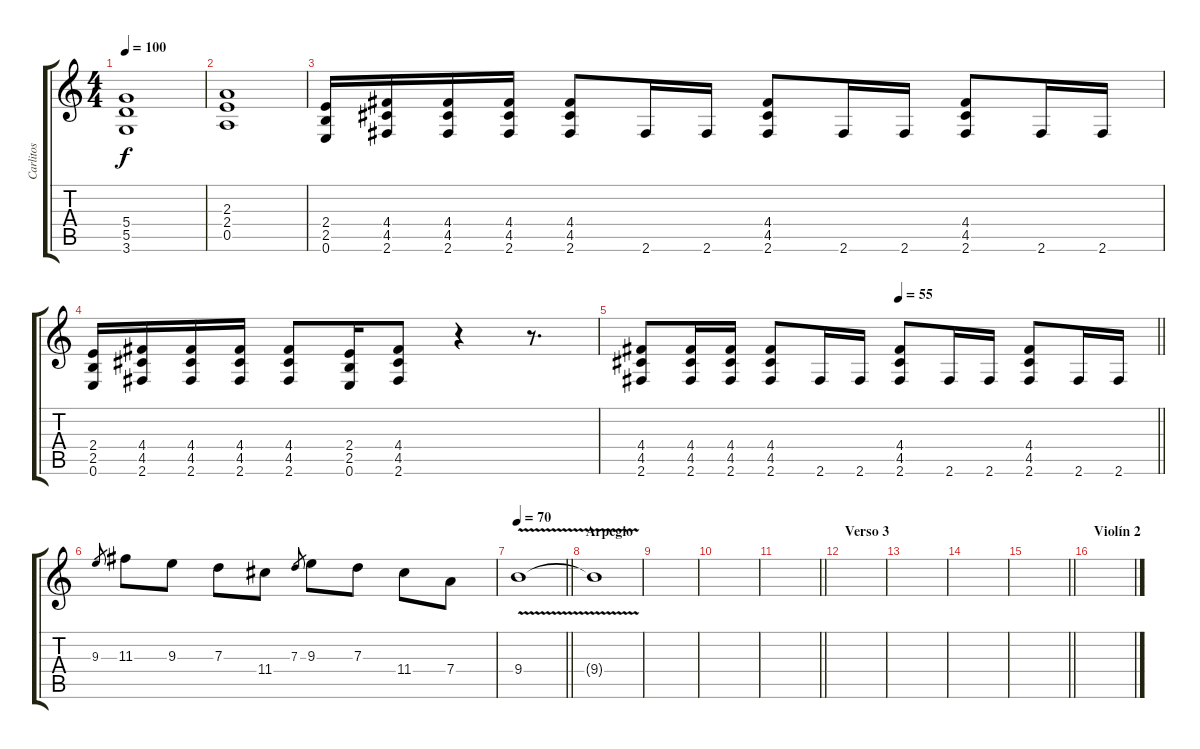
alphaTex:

\track ("Carlitos" "Carlitos") {instrument distortionguitar}
\staff {score tabs}
\tuning (E4 B3 G3 D3 A2 E2) {hide}
\ts (4 4)
\tempo 100
\clef g2
\ks c
(5.4 5.5 3.6).1{dy f} |
(2.3 2.4 0.5).1 |
(2.4 2.5 0.6).16 (4.4 4.5 2.6).16 (4.4 4.5 2.6).16 (4.4 4.5 2.6).16 (4.4 4.5 2.6).8 2.6.16 2.6.16 (4.4 4.5 2.6).8 2.6.16 2.6.16 (4.4 4.5 2.6).8 2.6.16 2.6.16 |
(2.4 2.5 0.6).16 (4.4 4.5 2.6).16 (4.4 4.5 2.6).16 (4.4 4.5 2.6).16 (4.4 4.5 2.6).8 (2.4 2.5 0.6).16 (4.4 4.5 2.6).8 r.4 r.8{d} |
\tempo (55 0.5)
\barLineRight lightlight
(4.4 4.5 2.6).8 (4.4 4.5 2.6).16 (4.4 4.5 2.6).16 (4.4 4.5 2.6).8 2.6.16 2.6.16 (4.4 4.5 2.6).8 2.6.16 2.6.16 (4.4 4.5 2.6).8 2.6.16 2.6.16 |
9.3.8{gr} 11.3.8 9.3.8 7.3.8 11.4.8 7.3.8{gr} 9.3.8 7.3.8 11.4.8 7.4.8 |
\tempo 70
\barLineRight lightlight
9.4{v}.1{volume 1} |
\section ("" "Arpegio")
9.4{t}.1 |
|
|
\barLineRight lightlight
|
\section ("" "Verso 3")
|
|
|
\barLineRight lightlight
|
\section ("" "Violín 2")
